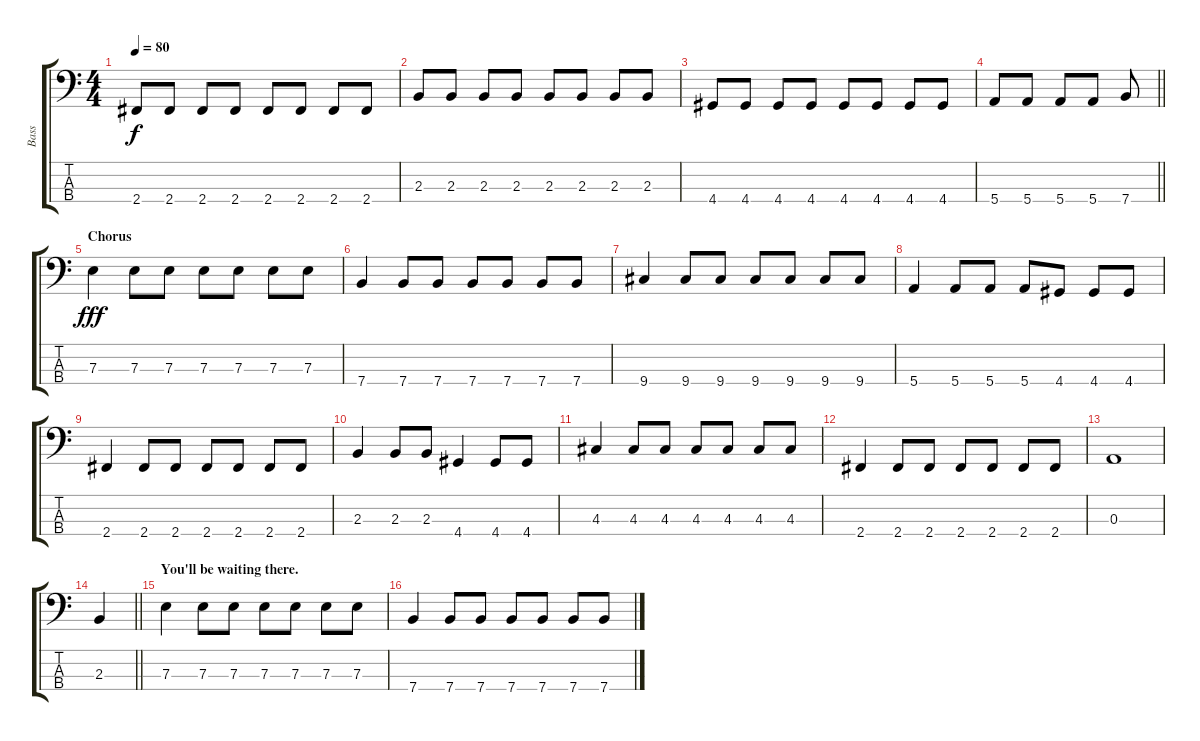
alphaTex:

\track ("Bass" "Bass") {instrument electricbassfinger}
\staff {score tabs}
\tuning (G2 D2 A1 E1) {hide}
\ts (4 4)
\tempo 80
\clef f4
\ks c
2.4.8{dy f} 2.4.8 2.4.8 2.4.8 2.4.8 2.4.8 2.4.8 2.4.8 |
2.3.8 2.3.8 2.3.8 2.3.8 2.3.8 2.3.8 2.3.8 2.3.8 |
4.4.8 4.4.8 4.4.8 4.4.8 4.4.8 4.4.8 4.4.8 4.4.8 |
\barLineRight lightlight
5.4.8 5.4.8 5.4.8 5.4.8 7.4.8 |
\section ("" "Chorus")
7.3.4{dy fff} 7.3.8 7.3.8 7.3.8 7.3.8 7.3.8 7.3.8 |
7.4.4 7.4.8 7.4.8 7.4.8 7.4.8 7.4.8 7.4.8 |
9.4.4 9.4.8 9.4.8 9.4.8 9.4.8 9.4.8 9.4.8 |
5.4.4 5.4.8 5.4.8 5.4.8 4.4.8 4.4.8 4.4.8 |
2.4.4 2.4.8 2.4.8 2.4.8 2.4.8 2.4.8 2.4.8 |
2.3.4 2.3.8 2.3.8 4.4.4 4.4.8 4.4.8 |
4.3.4 4.3.8 4.3.8 4.3.8 4.3.8 4.3.8 4.3.8 |
2.4.4 2.4.8 2.4.8 2.4.8 2.4.8 2.4.8 2.4.8 |
0.3.1 |
\barLineRight lightlight
2.3.4 |
\section ("" "You'll be waiting there.")
7.3.4 7.3.8 7.3.8 7.3.8 7.3.8 7.3.8 7.3.8 |
7.4.4 7.4.8 7.4.8 7.4.8 7.4.8 7.4.8 7.4.8
